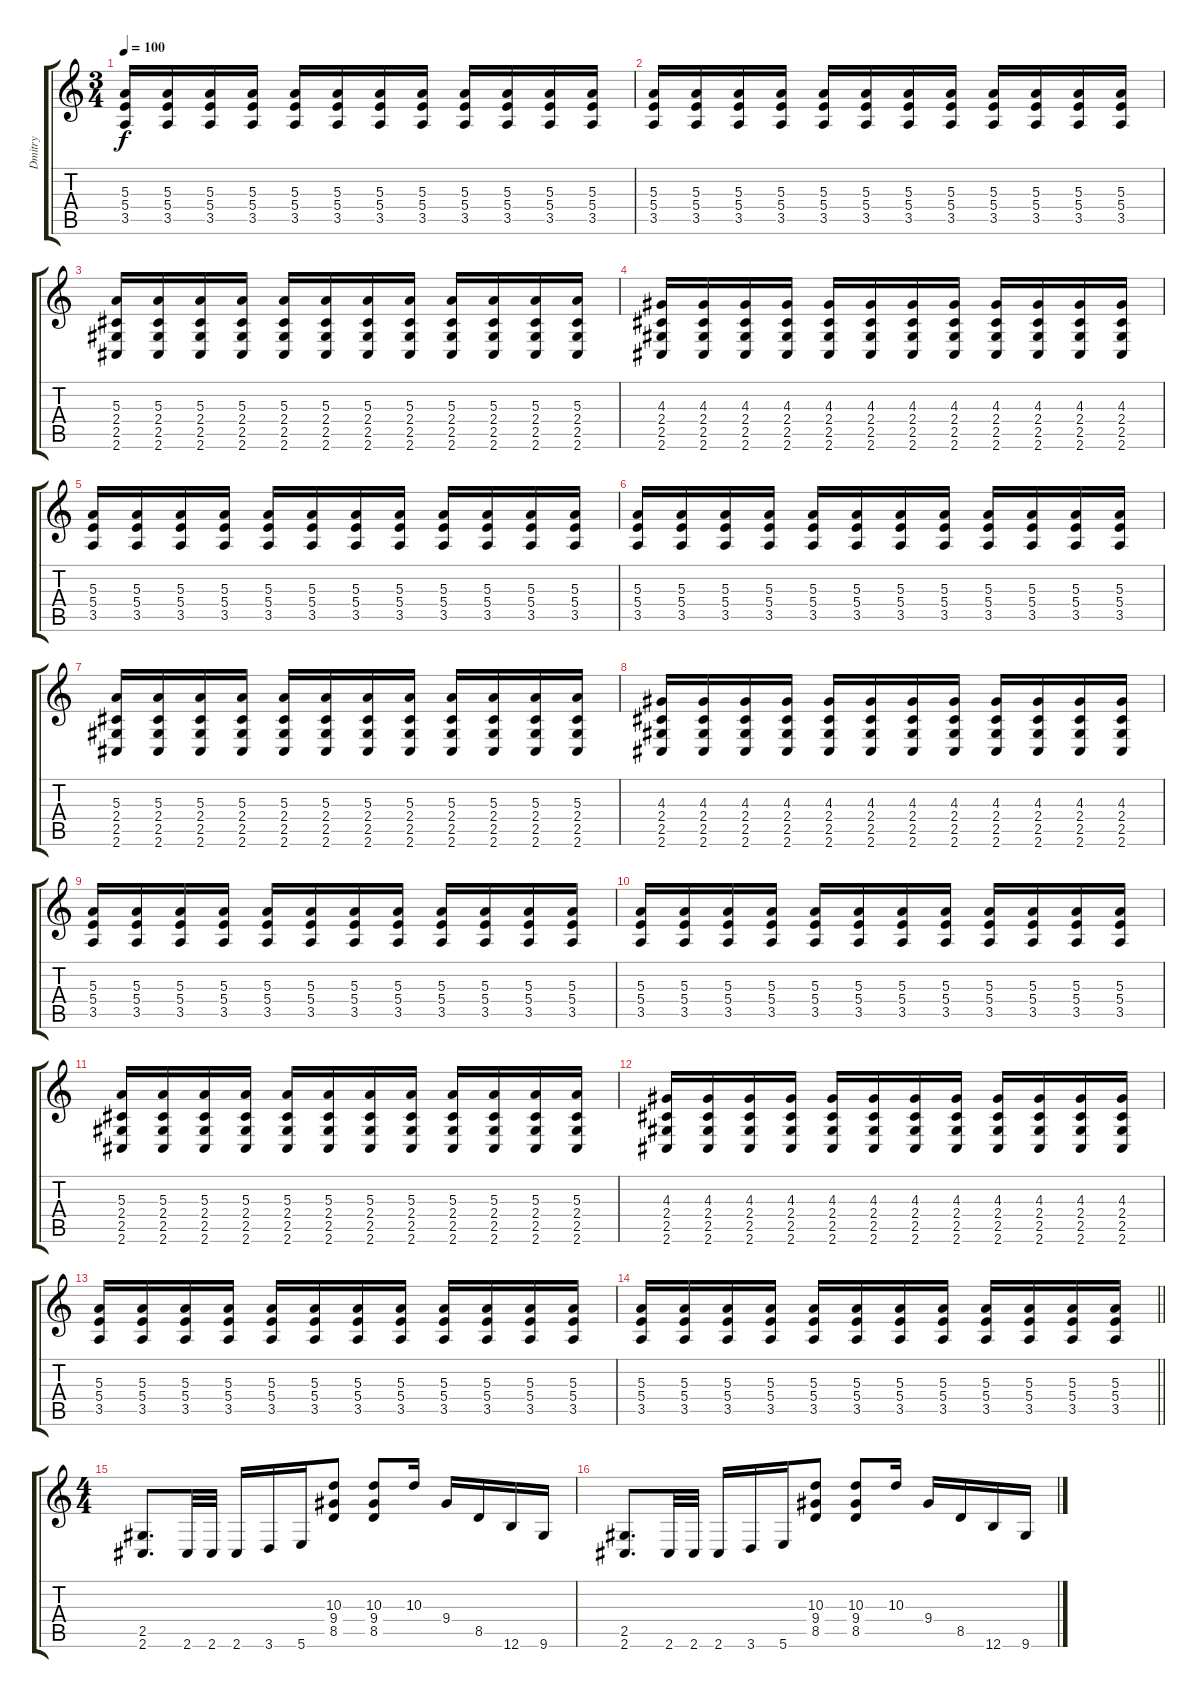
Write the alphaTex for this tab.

\track ("Dmitry" "Dmitry") {instrument distortionguitar}
\staff {score tabs}
\tuning (Db4 Ab3 E3 B2 Gb2 B1) {hide}
\ts (3 4)
\tempo 100
\clef g2
\ks c
(5.3 5.4 3.5).16{dy f} (5.3 5.4 3.5).16 (5.3 5.4 3.5).16 (5.3 5.4 3.5).16 (5.3 5.4 3.5).16 (5.3 5.4 3.5).16 (5.3 5.4 3.5).16 (5.3 5.4 3.5).16 (5.3 5.4 3.5).16 (5.3 5.4 3.5).16 (5.3 5.4 3.5).16 (5.3 5.4 3.5).16 |
(5.3 5.4 3.5).16 (5.3 5.4 3.5).16 (5.3 5.4 3.5).16 (5.3 5.4 3.5).16 (5.3 5.4 3.5).16 (5.3 5.4 3.5).16 (5.3 5.4 3.5).16 (5.3 5.4 3.5).16 (5.3 5.4 3.5).16 (5.3 5.4 3.5).16 (5.3 5.4 3.5).16 (5.3 5.4 3.5).16 |
(5.3 2.4 2.5 2.6).16 (5.3 2.4 2.5 2.6).16 (5.3 2.4 2.5 2.6).16 (5.3 2.4 2.5 2.6).16 (5.3 2.4 2.5 2.6).16 (5.3 2.4 2.5 2.6).16 (5.3 2.4 2.5 2.6).16 (5.3 2.4 2.5 2.6).16 (5.3 2.4 2.5 2.6).16 (5.3 2.4 2.5 2.6).16 (5.3 2.4 2.5 2.6).16 (5.3 2.4 2.5 2.6).16 |
(4.3 2.4 2.5 2.6).16 (4.3 2.4 2.5 2.6).16 (4.3 2.4 2.5 2.6).16 (4.3 2.4 2.5 2.6).16 (4.3 2.4 2.5 2.6).16 (4.3 2.4 2.5 2.6).16 (4.3 2.4 2.5 2.6).16 (4.3 2.4 2.5 2.6).16 (4.3 2.4 2.5 2.6).16 (4.3 2.4 2.5 2.6).16 (4.3 2.4 2.5 2.6).16 (4.3 2.4 2.5 2.6).16 |
(5.3 5.4 3.5).16 (5.3 5.4 3.5).16 (5.3 5.4 3.5).16 (5.3 5.4 3.5).16 (5.3 5.4 3.5).16 (5.3 5.4 3.5).16 (5.3 5.4 3.5).16 (5.3 5.4 3.5).16 (5.3 5.4 3.5).16 (5.3 5.4 3.5).16 (5.3 5.4 3.5).16 (5.3 5.4 3.5).16 |
(5.3 5.4 3.5).16 (5.3 5.4 3.5).16 (5.3 5.4 3.5).16 (5.3 5.4 3.5).16 (5.3 5.4 3.5).16 (5.3 5.4 3.5).16 (5.3 5.4 3.5).16 (5.3 5.4 3.5).16 (5.3 5.4 3.5).16 (5.3 5.4 3.5).16 (5.3 5.4 3.5).16 (5.3 5.4 3.5).16 |
(5.3 2.4 2.5 2.6).16 (5.3 2.4 2.5 2.6).16 (5.3 2.4 2.5 2.6).16 (5.3 2.4 2.5 2.6).16 (5.3 2.4 2.5 2.6).16 (5.3 2.4 2.5 2.6).16 (5.3 2.4 2.5 2.6).16 (5.3 2.4 2.5 2.6).16 (5.3 2.4 2.5 2.6).16 (5.3 2.4 2.5 2.6).16 (5.3 2.4 2.5 2.6).16 (5.3 2.4 2.5 2.6).16 |
(4.3 2.4 2.5 2.6).16 (4.3 2.4 2.5 2.6).16 (4.3 2.4 2.5 2.6).16 (4.3 2.4 2.5 2.6).16 (4.3 2.4 2.5 2.6).16 (4.3 2.4 2.5 2.6).16 (4.3 2.4 2.5 2.6).16 (4.3 2.4 2.5 2.6).16 (4.3 2.4 2.5 2.6).16 (4.3 2.4 2.5 2.6).16 (4.3 2.4 2.5 2.6).16 (4.3 2.4 2.5 2.6).16 |
(5.3 5.4 3.5).16 (5.3 5.4 3.5).16 (5.3 5.4 3.5).16 (5.3 5.4 3.5).16 (5.3 5.4 3.5).16 (5.3 5.4 3.5).16 (5.3 5.4 3.5).16 (5.3 5.4 3.5).16 (5.3 5.4 3.5).16 (5.3 5.4 3.5).16 (5.3 5.4 3.5).16 (5.3 5.4 3.5).16 |
(5.3 5.4 3.5).16 (5.3 5.4 3.5).16 (5.3 5.4 3.5).16 (5.3 5.4 3.5).16 (5.3 5.4 3.5).16 (5.3 5.4 3.5).16 (5.3 5.4 3.5).16 (5.3 5.4 3.5).16 (5.3 5.4 3.5).16 (5.3 5.4 3.5).16 (5.3 5.4 3.5).16 (5.3 5.4 3.5).16 |
(5.3 2.4 2.5 2.6).16 (5.3 2.4 2.5 2.6).16 (5.3 2.4 2.5 2.6).16 (5.3 2.4 2.5 2.6).16 (5.3 2.4 2.5 2.6).16 (5.3 2.4 2.5 2.6).16 (5.3 2.4 2.5 2.6).16 (5.3 2.4 2.5 2.6).16 (5.3 2.4 2.5 2.6).16 (5.3 2.4 2.5 2.6).16 (5.3 2.4 2.5 2.6).16 (5.3 2.4 2.5 2.6).16 |
(4.3 2.4 2.5 2.6).16 (4.3 2.4 2.5 2.6).16 (4.3 2.4 2.5 2.6).16 (4.3 2.4 2.5 2.6).16 (4.3 2.4 2.5 2.6).16 (4.3 2.4 2.5 2.6).16 (4.3 2.4 2.5 2.6).16 (4.3 2.4 2.5 2.6).16 (4.3 2.4 2.5 2.6).16 (4.3 2.4 2.5 2.6).16 (4.3 2.4 2.5 2.6).16 (4.3 2.4 2.5 2.6).16 |
(5.3 5.4 3.5).16 (5.3 5.4 3.5).16 (5.3 5.4 3.5).16 (5.3 5.4 3.5).16 (5.3 5.4 3.5).16 (5.3 5.4 3.5).16 (5.3 5.4 3.5).16 (5.3 5.4 3.5).16 (5.3 5.4 3.5).16 (5.3 5.4 3.5).16 (5.3 5.4 3.5).16 (5.3 5.4 3.5).16 |
\barLineRight lightlight
(5.3 5.4 3.5).16 (5.3 5.4 3.5).16 (5.3 5.4 3.5).16 (5.3 5.4 3.5).16 (5.3 5.4 3.5).16 (5.3 5.4 3.5).16 (5.3 5.4 3.5).16 (5.3 5.4 3.5).16 (5.3 5.4 3.5).16 (5.3 5.4 3.5).16 (5.3 5.4 3.5).16 (5.3 5.4 3.5).16 |
\ts (4 4)
\section ("" "")
(2.5 2.6).8{d} 2.6.32 2.6.32 2.6.16 3.6.16 5.6.16 (10.3 9.4 8.5).8 (10.3 9.4 8.5).8 10.3.16 9.4.16 8.5.16 12.6.16 9.6.16 |
(2.5 2.6).8{d} 2.6.32 2.6.32 2.6.16 3.6.16 5.6.16 (10.3 9.4 8.5).8 (10.3 9.4 8.5).8 10.3.16 9.4.16 8.5.16 12.6.16 9.6.16
